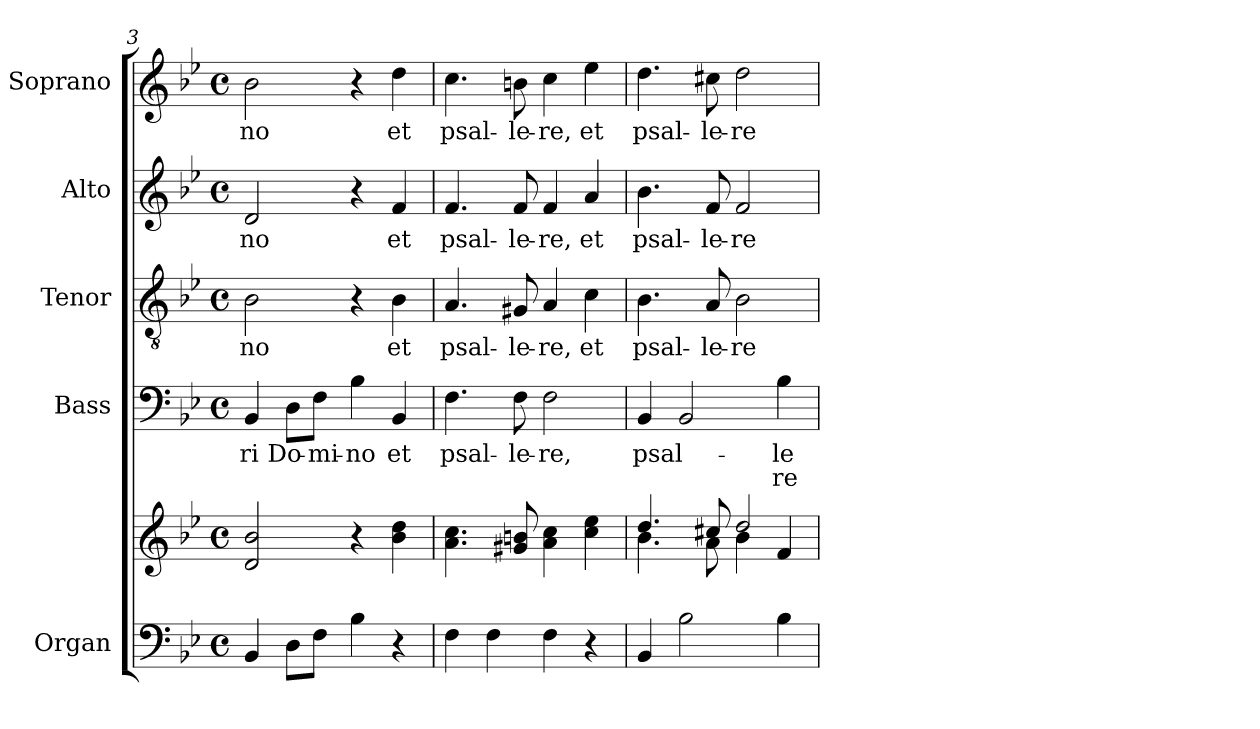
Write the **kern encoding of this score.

**kern	**kern	**kern	**text	**text	**kern	**text	**kern	**text	**kern	**text
*part5	*part5	*part4	*part4	*part4	*part3	*part3	*part2	*part2	*part1	*part1
*staff6	*staff5	*staff4	*staff4	*staff4	*staff3	*staff3	*staff2	*staff2	*staff1	*staff1
*I"Organ	*	*I"Bass	*	*	*I"Tenor	*	*I"Alto	*	*I"Soprano	*
*I'Org.	*	*I'B.	*	*	*I'T.	*	*I'A.	*	*I'S.	*
*clefF4	*clefG2	*clefF4	*	*	*clefGv2	*	*clefG2	*	*clefG2	*
*	*	*	*	*	*ITrd7c12	*	*	*	*	*
*k[b-e-]	*k[b-e-]	*k[b-e-]	*	*	*k[b-e-]	*	*k[b-e-]	*	*k[b-e-]	*
*B-:	*B-:	*B-:	*	*	*B-:	*	*B-:	*	*B-:	*
*M4/4	*M4/4	*M4/4	*	*	*M4/4	*	*M4/4	*	*M4/4	*
*met(c)	*met(c)	*met(c)	*	*	*met(c)	*	*met(c)	*	*met(c)	*
=3	=3	=3	=3	=3	=3	=3	=3	=3	=3	=3
!	!	!	!LO:LY:b:color=#000000	!	!	!	!	!	!	!
!	!	!	!	!	!	!LO:LY:b:color=#000000	!	!	!	!
!	!	!	!	!	!	!	!	!LO:LY:b:color=#000000	!	!
!	!	!	!	!	!	!	!	!	!	!LO:LY:b:color=#000000
4BB-i/	2di/ 2b-i	4BB-i/	-ri	.	2BB-i\	-no	2di/	-no	2b-i\	-no
!	!	!	!LO:LY:b:color=#000000	!	!	!	!	!	!	!
8Di\L	.	8Di\L	Do-	.	.	.	.	.	.	.
!	!	!	!LO:LY:b:color=#000000	!	!	!	!	!	!	!
8Fi\J	.	8Fi\J	-mi-	.	.	.	.	.	.	.
!	!	!	!LO:LY:b:color=#000000	!	!	!	!	!	!	!
4B-i\	4r	4B-i\	-no	.	4r	.	4r	.	4r	.
!	!	!	!LO:LY:b:color=#000000	!	!	!	!	!	!	!
!	!	!	!	!	!	!LO:LY:b:color=#000000	!	!	!	!
!	!	!	!	!	!	!	!	!LO:LY:b:color=#000000	!	!
!	!	!	!	!	!	!	!	!	!	!LO:LY:b:color=#000000
4r	4b-i\ 4ddi	4BB-i/	et	.	4BB-i\	et	4fi/	et	4ddi\	et
=4	=4	=4	=4	=4	=4	=4	=4	=4	=4	=4
!	!	!	!LO:LY:b:color=#000000	!	!	!	!	!	!	!
!	!	!	!	!	!	!LO:LY:b:color=#000000	!	!	!	!
!	!	!	!	!	!	!	!	!LO:LY:b:color=#000000	!	!
!	!	!	!	!	!	!	!	!	!	!LO:LY:b:color=#000000
4Fi\	4.ai\ 4.cci	4.Fi\	psal-	.	4.AAi/	psal-	4.fi/	psal-	4.cci\	psal-
4Fi\	.	.	.	.	.	.	.	.	.	.
!	!	!	!LO:LY:b:color=#000000	!	!	!	!	!	!	!
!	!	!	!	!	!	!LO:LY:b:color=#000000	!	!	!	!
!	!	!	!	!	!	!	!	!LO:LY:b:color=#000000	!	!
!	!	!	!	!	!	!	!	!	!	!LO:LY:b:color=#000000
.	8g#Xi/ 8bni	8Fi\	-le-	.	8GG#Xi/	-le-	8fi/	-le-	8bni\	-le-
!	!	!	!LO:LY:b:color=#000000	!	!	!	!	!	!	!
!	!	!	!	!	!	!LO:LY:b:color=#000000	!	!	!	!
!	!	!	!	!	!	!	!	!LO:LY:b:color=#000000	!	!
!	!	!	!	!	!	!	!	!	!	!LO:LY:b:color=#000000
4Fi\	4ai\ 4cci	2Fi\	-re,	.	4AAi/	-re,	4fi/	-re,	4cci\	-re,
!	!	!	!	!	!	!LO:LY:b:color=#000000	!	!	!	!
!	!	!	!	!	!	!	!	!LO:LY:b:color=#000000	!	!
!	!	!	!	!	!	!	!	!	!	!LO:LY:b:color=#000000
4r	4cci\ 4ee-i	.	.	.	4Ci\	et	4ai/	et	4ee-i\	et
=5	=5	=5	=5	=5	=5	=5	=5	=5	=5	=5
*	*^	*	*	*	*	*	*	*	*	*
!	!	!	!	!LO:LY:b:color=#000000	!	!	!	!	!	!	!
!	!	!	!	!	!	!	!LO:LY:b:color=#000000	!	!	!	!
!	!	!	!	!	!	!	!	!	!LO:LY:b:color=#000000	!	!
!	!	!	!	!	!	!	!	!	!	!	!LO:LY:b:color=#000000
4BB-i/	4.ddi/	4.b-i\	4BB-i/	psal-	.	4.BB-i\	psal-	4.b-i\	psal-	4.ddi\	psal-
2B-i\	.	.	2BB-i/	.	.	.	.	.	.	.	.
!	!	!	!	!	!	!	!LO:LY:b:color=#000000	!	!	!	!
!	!	!	!	!	!	!	!	!	!LO:LY:b:color=#000000	!	!
!	!	!	!	!	!	!	!	!	!	!	!LO:LY:b:color=#000000
.	8cc#Xi/	8ai\	.	.	.	8AAi/	-le-	8fi/	-le-	8cc#Xi\	-le-
!	!	!	!	!	!	!	!LO:LY:b:color=#000000	!	!	!	!
!	!	!	!	!	!	!	!	!	!LO:LY:b:color=#000000	!	!
!	!	!	!	!	!	!	!	!	!	!	!LO:LY:b:color=#000000
.	2ddi/	4b-i\	.	.	.	2BB-i\	-re	2fi/	-re	2ddi\	-re
!	!	!	!	!LO:LY:b:color=#000000	!LO:LY:b:color=#000000	!	!	!	!	!	!
4B-i\	.	4fi/	4B-i\	-le-	-re	.	.	.	.	.	.
*	*v	*v	*	*	*	*	*	*	*	*	*
=	=	=	=	=	=	=	=	=	=	=
*-	*-	*-	*-	*-	*-	*-	*-	*-	*-	*-
